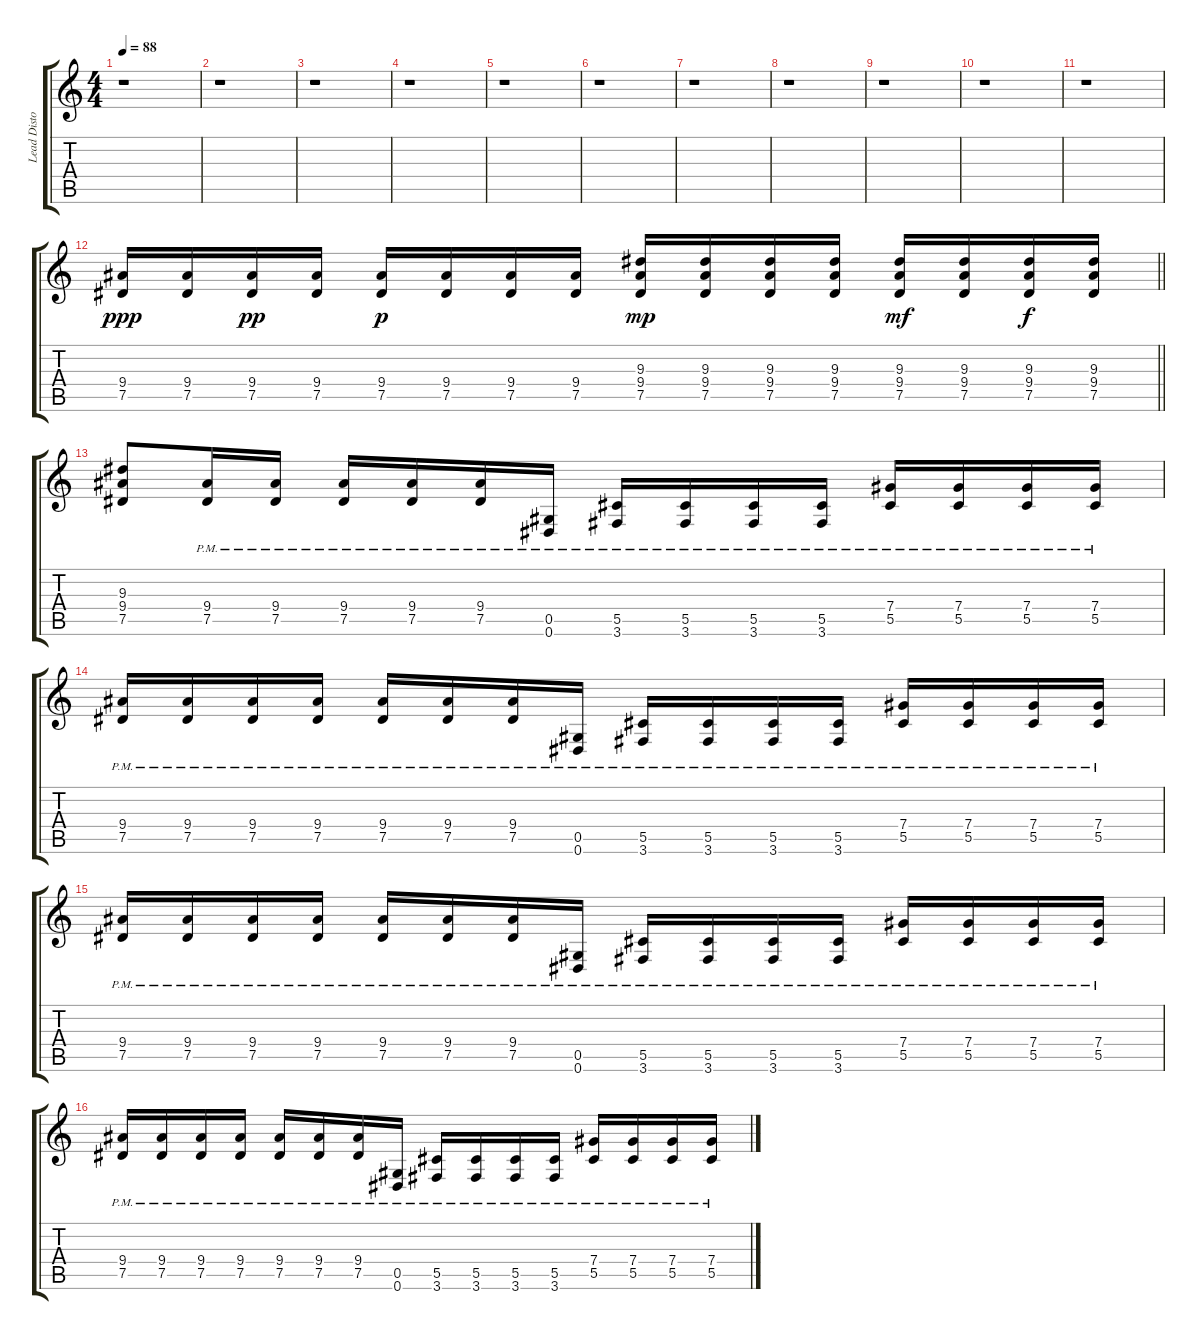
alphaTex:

\track ("Lead Disto" "Lead Disto") {instrument overdrivenguitar}
\staff {score tabs}
\tuning (Eb4 Bb3 Gb3 Db3 Ab2 Eb2) {hide}
\ts (4 4)
\tempo 88
\clef g2
\ks c
r.1{dy f} |
r.1 |
r.1 |
r.1 |
r.1 |
r.1 |
r.1 |
r.1 |
r.1 |
r.1 |
r.1 |
\barLineRight lightlight
(9.4 7.5).16{dy ppp} (9.4 7.5).16 (9.4 7.5).16{dy pp} (9.4 7.5).16 (9.4 7.5).16{dy p} (9.4 7.5).16 (9.4 7.5).16 (9.4 7.5).16 (9.3 9.4 7.5).16{dy mp} (9.3 9.4 7.5).16 (9.3 9.4 7.5).16 (9.3 9.4 7.5).16 (9.3 9.4 7.5).16{dy mf} (9.3 9.4 7.5).16 (9.3 9.4 7.5).16{dy f} (9.3 9.4 7.5).16 |
(9.3 9.4 7.5).8 (9.4{pm} 7.5{pm}).16 (9.4{pm} 7.5{pm}).16 (9.4{pm} 7.5{pm}).16 (9.4{pm} 7.5{pm}).16 (9.4{pm} 7.5{pm}).16 (0.5{pm} 0.6{pm}).16 (5.5{pm} 3.6{pm}).16 (5.5{pm} 3.6{pm}).16 (5.5{pm} 3.6{pm}).16 (5.5{pm} 3.6{pm}).16 (7.4{pm} 5.5{pm}).16 (7.4{pm} 5.5{pm}).16 (7.4{pm} 5.5{pm}).16 (7.4{pm} 5.5{pm}).16 |
(9.4{pm} 7.5{pm}).16 (9.4{pm} 7.5{pm}).16 (9.4{pm} 7.5{pm}).16 (9.4{pm} 7.5{pm}).16 (9.4{pm} 7.5{pm}).16 (9.4{pm} 7.5{pm}).16 (9.4{pm} 7.5{pm}).16 (0.5{pm} 0.6{pm}).16 (5.5{pm} 3.6{pm}).16 (5.5{pm} 3.6{pm}).16 (5.5{pm} 3.6{pm}).16 (5.5{pm} 3.6{pm}).16 (7.4{pm} 5.5{pm}).16 (7.4{pm} 5.5{pm}).16 (7.4{pm} 5.5{pm}).16 (7.4{pm} 5.5{pm}).16 |
(9.4{pm} 7.5{pm}).16 (9.4{pm} 7.5{pm}).16 (9.4{pm} 7.5{pm}).16 (9.4{pm} 7.5{pm}).16 (9.4{pm} 7.5{pm}).16 (9.4{pm} 7.5{pm}).16 (9.4{pm} 7.5{pm}).16 (0.5{pm} 0.6{pm}).16 (5.5{pm} 3.6{pm}).16 (5.5{pm} 3.6{pm}).16 (5.5{pm} 3.6{pm}).16 (5.5{pm} 3.6{pm}).16 (7.4{pm} 5.5{pm}).16 (7.4{pm} 5.5{pm}).16 (7.4{pm} 5.5{pm}).16 (7.4{pm} 5.5{pm}).16 |
(9.4{pm} 7.5{pm}).16 (9.4{pm} 7.5{pm}).16 (9.4{pm} 7.5{pm}).16 (9.4{pm} 7.5{pm}).16 (9.4{pm} 7.5{pm}).16 (9.4{pm} 7.5{pm}).16 (9.4{pm} 7.5{pm}).16 (0.5{pm} 0.6{pm}).16 (5.5{pm} 3.6{pm}).16 (5.5{pm} 3.6{pm}).16 (5.5{pm} 3.6{pm}).16 (5.5{pm} 3.6{pm}).16 (7.4{pm} 5.5{pm}).16 (7.4{pm} 5.5{pm}).16 (7.4{pm} 5.5{pm}).16 (7.4{pm} 5.5{pm}).16
